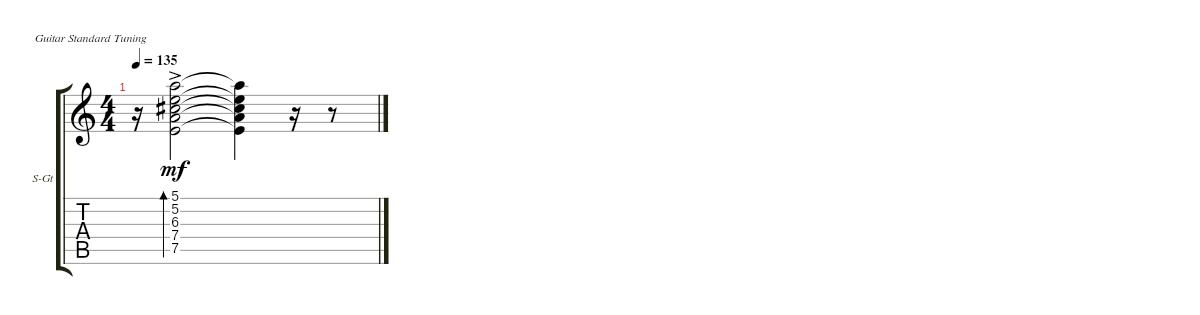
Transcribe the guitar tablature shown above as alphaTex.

\defaultSystemsLayout 4
\bracketExtendMode groupsimilarinstruments
\firstSystemTrackNameOrientation horizontal
\otherSystemsTrackNameOrientation horizontal
\track ("Steel Guitar" "S-Gt") {instrument acousticguitarsteel}
\staff {score tabs}
\tuning (E4 B3 G3 D3 A2 E2)
\ts (4 4)
\tempo 135
\clef g2
\ks c
r.16{dy mf} (7.5{ac} 7.4{ac} 6.3{ac} 5.2{ac} 5.1{ac}).2{bd 237} (7.5{t} 7.4{t} 6.3{t} 5.2{t} 5.1{t}).4 r.16 r.8
